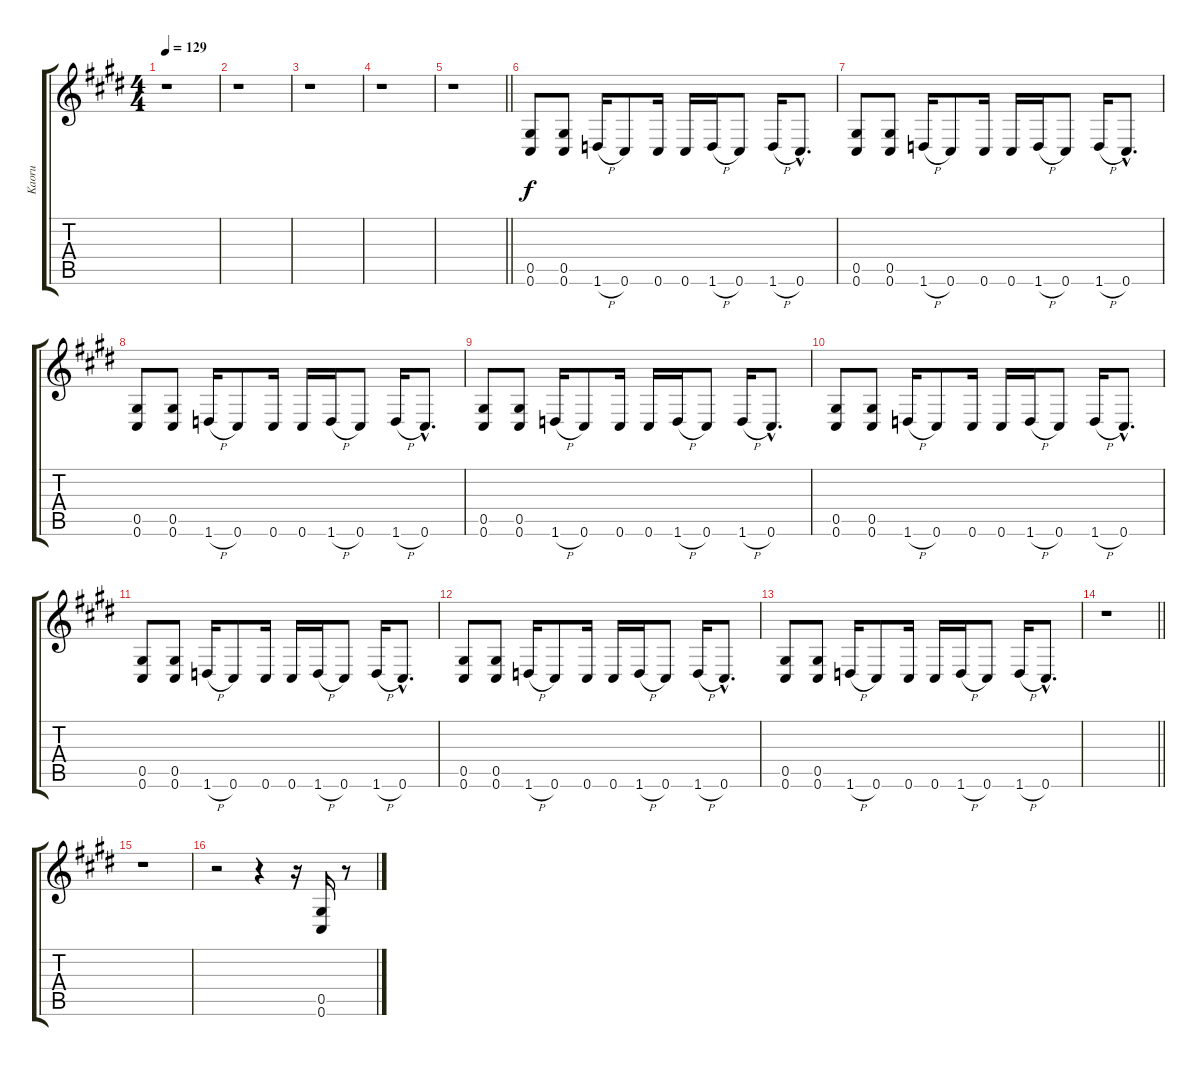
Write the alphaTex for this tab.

\track ("Kaoru" "Kaoru") {instrument distortionguitar}
\staff {score tabs}
\tuning (Eb4 Bb3 Gb3 Db3 Ab2 Db2) {hide}
\ts (4 4)
\tempo 129
\clef g2
\ks e
r.1{dy f instrument distortionguitar} |
r.1 |
r.1 |
r.1 |
\barLineRight lightlight
r.1 |
(0.5 0.6).8 (0.5 0.6).8 1.6{h}.16 0.6.8 0.6.16 0.6.16 1.6{h}.16 0.6.8 1.6{h}.16 0.6{hac}.8{d} |
(0.5 0.6).8 (0.5 0.6).8 1.6{h}.16 0.6.8 0.6.16 0.6.16 1.6{h}.16 0.6.8 1.6{h}.16 0.6{hac}.8{d} |
(0.5 0.6).8 (0.5 0.6).8 1.6{h}.16 0.6.8 0.6.16 0.6.16 1.6{h}.16 0.6.8 1.6{h}.16 0.6{hac}.8{d} |
(0.5 0.6).8 (0.5 0.6).8 1.6{h}.16 0.6.8 0.6.16 0.6.16 1.6{h}.16 0.6.8 1.6{h}.16 0.6{hac}.8{d} |
(0.5 0.6).8 (0.5 0.6).8 1.6{h}.16 0.6.8 0.6.16 0.6.16 1.6{h}.16 0.6.8 1.6{h}.16 0.6{hac}.8{d} |
(0.5 0.6).8 (0.5 0.6).8 1.6{h}.16 0.6.8 0.6.16 0.6.16 1.6{h}.16 0.6.8 1.6{h}.16 0.6{hac}.8{d} |
(0.5 0.6).8 (0.5 0.6).8 1.6{h}.16 0.6.8 0.6.16 0.6.16 1.6{h}.16 0.6.8 1.6{h}.16 0.6{hac}.8{d} |
(0.5 0.6).8 (0.5 0.6).8 1.6{h}.16 0.6.8 0.6.16 0.6.16 1.6{h}.16 0.6.8 1.6{h}.16 0.6{hac}.8{d} |
\barLineRight lightlight
r.1 |
r.1 |
r.2 r.4 r.16 (0.5 0.6).16 r.8
